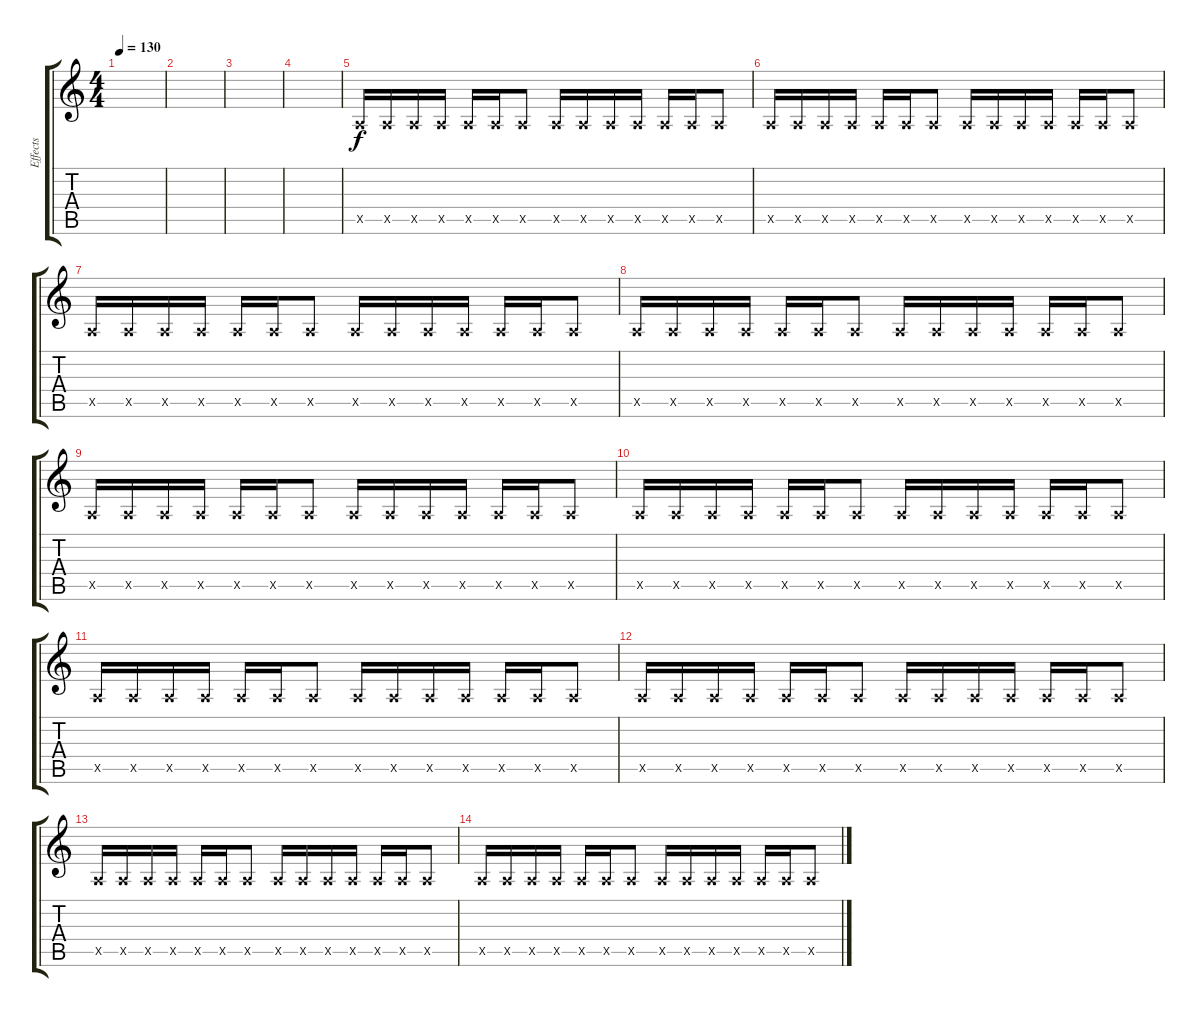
\track ("Effects" "Effects") {instrument synthbass1}
\staff {score tabs}
\tuning (E4 B3 G3 D3 A2 E2) {hide}
\ts (4 4)
\tempo 130
\clef g2
\ks c
|
|
|
|
0.5{x}.16 0.5{x}.16 0.5{x}.16 0.5{x}.16 0.5{x}.16 0.5{x}.16 0.5{x}.8 0.5{x}.16 0.5{x}.16 0.5{x}.16 0.5{x}.16 0.5{x}.16 0.5{x}.16 0.5{x}.8 |
0.5{x}.16 0.5{x}.16 0.5{x}.16 0.5{x}.16 0.5{x}.16 0.5{x}.16 0.5{x}.8 0.5{x}.16 0.5{x}.16 0.5{x}.16 0.5{x}.16 0.5{x}.16 0.5{x}.16 0.5{x}.8 |
0.5{x}.16 0.5{x}.16 0.5{x}.16 0.5{x}.16 0.5{x}.16 0.5{x}.16 0.5{x}.8 0.5{x}.16 0.5{x}.16 0.5{x}.16 0.5{x}.16 0.5{x}.16 0.5{x}.16 0.5{x}.8 |
0.5{x}.16 0.5{x}.16 0.5{x}.16 0.5{x}.16 0.5{x}.16 0.5{x}.16 0.5{x}.8 0.5{x}.16 0.5{x}.16 0.5{x}.16 0.5{x}.16 0.5{x}.16 0.5{x}.16 0.5{x}.8 |
0.5{x}.16 0.5{x}.16 0.5{x}.16 0.5{x}.16 0.5{x}.16 0.5{x}.16 0.5{x}.8 0.5{x}.16 0.5{x}.16 0.5{x}.16 0.5{x}.16 0.5{x}.16 0.5{x}.16 0.5{x}.8 |
0.5{x}.16 0.5{x}.16 0.5{x}.16 0.5{x}.16 0.5{x}.16 0.5{x}.16 0.5{x}.8 0.5{x}.16 0.5{x}.16 0.5{x}.16 0.5{x}.16 0.5{x}.16 0.5{x}.16 0.5{x}.8 |
0.5{x}.16 0.5{x}.16 0.5{x}.16 0.5{x}.16 0.5{x}.16 0.5{x}.16 0.5{x}.8 0.5{x}.16 0.5{x}.16 0.5{x}.16 0.5{x}.16 0.5{x}.16 0.5{x}.16 0.5{x}.8 |
0.5{x}.16 0.5{x}.16 0.5{x}.16 0.5{x}.16 0.5{x}.16 0.5{x}.16 0.5{x}.8 0.5{x}.16 0.5{x}.16 0.5{x}.16 0.5{x}.16 0.5{x}.16 0.5{x}.16 0.5{x}.8 |
0.5{x}.16 0.5{x}.16 0.5{x}.16 0.5{x}.16 0.5{x}.16 0.5{x}.16 0.5{x}.8 0.5{x}.16 0.5{x}.16 0.5{x}.16 0.5{x}.16 0.5{x}.16 0.5{x}.16 0.5{x}.8 |
0.5{x}.16 0.5{x}.16 0.5{x}.16 0.5{x}.16 0.5{x}.16 0.5{x}.16 0.5{x}.8 0.5{x}.16 0.5{x}.16 0.5{x}.16 0.5{x}.16 0.5{x}.16 0.5{x}.16 0.5{x}.8
